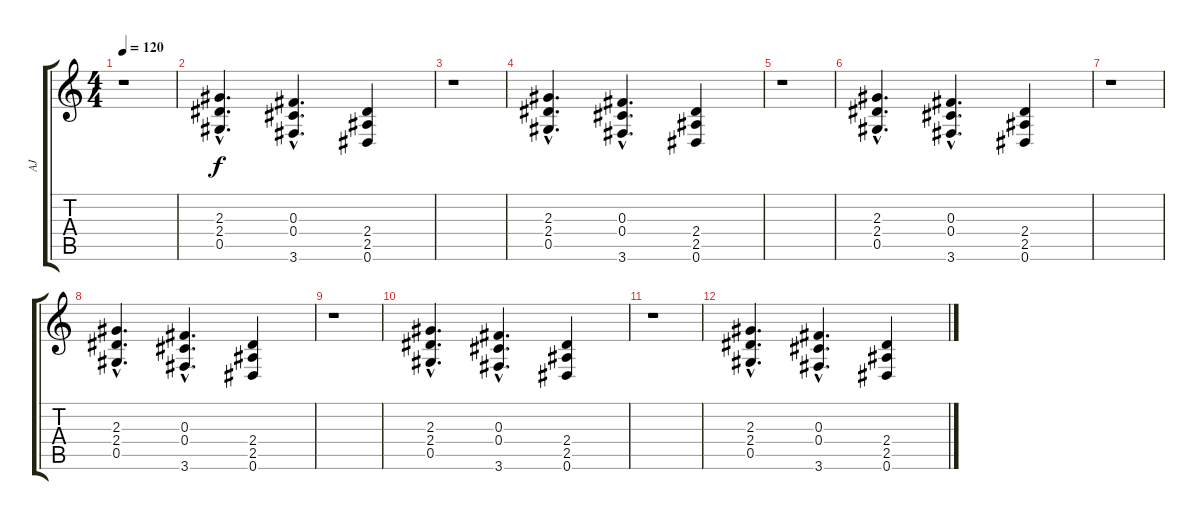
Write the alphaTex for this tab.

\track ("AJ" "AJ") {instrument distortionguitar}
\staff {score tabs}
\tuning (Eb4 Bb3 Gb3 Db3 Ab2 Eb2) {hide}
\ts (4 4)
\tempo 120
\clef g2
\ks c
r.1{dy f} |
(2.3{hac} 2.4{hac} 0.5{hac}).4{d} (0.3{hac} 0.4{hac} 3.6{hac}).4{d} (2.4 2.5 0.6).4 |
r.1 |
(2.3{hac} 2.4{hac} 0.5{hac}).4{d} (0.3{hac} 0.4{hac} 3.6{hac}).4{d} (2.4 2.5 0.6).4 |
r.1 |
(2.3{hac} 2.4{hac} 0.5{hac}).4{d} (0.3{hac} 0.4{hac} 3.6{hac}).4{d} (2.4 2.5 0.6).4 |
r.1 |
(2.3{hac} 2.4{hac} 0.5{hac}).4{d} (0.3{hac} 0.4{hac} 3.6{hac}).4{d} (2.4 2.5 0.6).4 |
r.1 |
(2.3{hac} 2.4{hac} 0.5{hac}).4{d} (0.3{hac} 0.4{hac} 3.6{hac}).4{d} (2.4 2.5 0.6).4 |
r.1 |
(2.3{hac} 2.4{hac} 0.5{hac}).4{d} (0.3{hac} 0.4{hac} 3.6{hac}).4{d} (2.4 2.5 0.6).4
